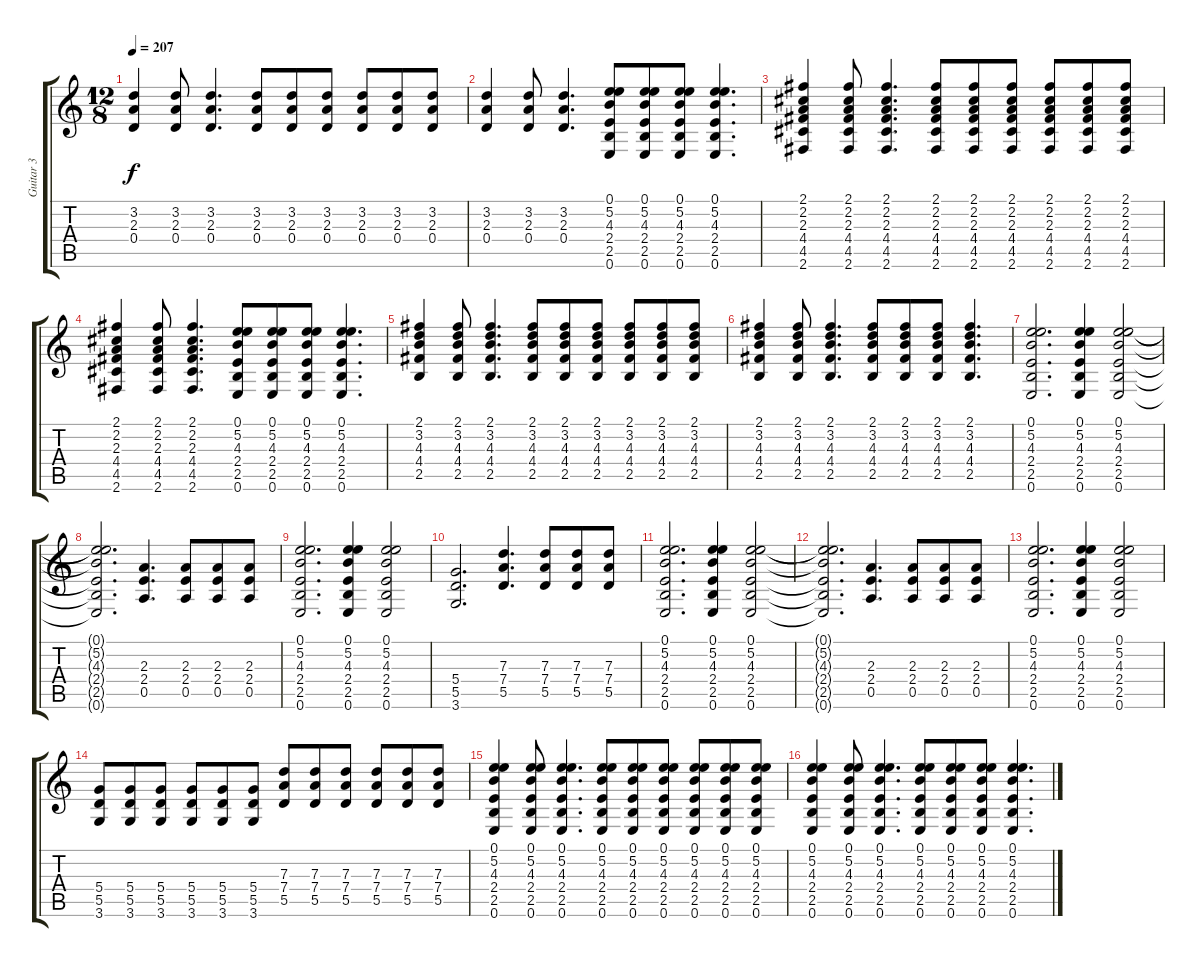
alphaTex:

\track ("Guitar 3" "Guitar 3") {instrument overdrivenguitar}
\staff {score tabs}
\tuning (E4 B3 G3 D3 A2 E2) {hide}
\ts (12 8)
\tempo 207
\clef g2
\ks c
(3.2 2.3 0.4).4{dy f} (3.2 2.3 0.4).8 (3.2 2.3 0.4).4{d} (3.2 2.3 0.4).8 (3.2 2.3 0.4).8 (3.2 2.3 0.4).8 (3.2 2.3 0.4).8 (3.2 2.3 0.4).8 (3.2 2.3 0.4).8 |
(3.2 2.3 0.4).4 (3.2 2.3 0.4).8 (3.2 2.3 0.4).4{d} (0.1 5.2 4.3 2.4 2.5 0.6).8 (0.1 5.2 4.3 2.4 2.5 0.6).8 (0.1 5.2 4.3 2.4 2.5 0.6).8 (0.1 5.2 4.3 2.4 2.5 0.6).4{d} |
(2.1 2.2 2.3 4.4 4.5 2.6).4 (2.1 2.2 2.3 4.4 4.5 2.6).8 (2.1 2.2 2.3 4.4 4.5 2.6).4{d} (2.1 2.2 2.3 4.4 4.5 2.6).8 (2.1 2.2 2.3 4.4 4.5 2.6).8 (2.1 2.2 2.3 4.4 4.5 2.6).8 (2.1 2.2 2.3 4.4 4.5 2.6).8 (2.1 2.2 2.3 4.4 4.5 2.6).8 (2.1 2.2 2.3 4.4 4.5 2.6).8 |
(2.1 2.2 2.3 4.4 4.5 2.6).4 (2.1 2.2 2.3 4.4 4.5 2.6).8 (2.1 2.2 2.3 4.4 4.5 2.6).4{d} (0.1 5.2 4.3 2.4 2.5 0.6).8 (0.1 5.2 4.3 2.4 2.5 0.6).8 (0.1 5.2 4.3 2.4 2.5 0.6).8 (0.1 5.2 4.3 2.4 2.5 0.6).4{d} |
(2.1 3.2 4.3 4.4 2.5).4 (2.1 3.2 4.3 4.4 2.5).8 (2.1 3.2 4.3 4.4 2.5).4{d} (2.1 3.2 4.3 4.4 2.5).8 (2.1 3.2 4.3 4.4 2.5).8 (2.1 3.2 4.3 4.4 2.5).8 (2.1 3.2 4.3 4.4 2.5).8 (2.1 3.2 4.3 4.4 2.5).8 (2.1 3.2 4.3 4.4 2.5).8 |
(2.1 3.2 4.3 4.4 2.5).4 (2.1 3.2 4.3 4.4 2.5).8 (2.1 3.2 4.3 4.4 2.5).4{d} (2.1 3.2 4.3 4.4 2.5).8 (2.1 3.2 4.3 4.4 2.5).8 (2.1 3.2 4.3 4.4 2.5).8 (2.1 3.2 4.3 4.4 2.5).4{d} |
(0.1 5.2 4.3 2.4 2.5 0.6).2{d} (0.1 5.2 4.3 2.4 2.5 0.6).4 (0.1 5.2 4.3 2.4 2.5 0.6).2 |
(0.1{t} 5.2{t} 4.3{t} 2.4{t} 2.5{t} 0.6{t}).2{d} (2.3 2.4 0.5).4{d} (2.3 2.4 0.5).8 (2.3 2.4 0.5).8 (2.3 2.4 0.5).8 |
(0.1 5.2 4.3 2.4 2.5 0.6).2{d} (0.1 5.2 4.3 2.4 2.5 0.6).4 (0.1 5.2 4.3 2.4 2.5 0.6).2 |
(5.4 5.5 3.6).2{d} (7.3 7.4 5.5).4{d} (7.3 7.4 5.5).8 (7.3 7.4 5.5).8 (7.3 7.4 5.5).8 |
(0.1 5.2 4.3 2.4 2.5 0.6).2{d} (0.1 5.2 4.3 2.4 2.5 0.6).4 (0.1 5.2 4.3 2.4 2.5 0.6).2 |
(0.1{t} 5.2{t} 4.3{t} 2.4{t} 2.5{t} 0.6{t}).2{d} (2.3 2.4 0.5).4{d} (2.3 2.4 0.5).8 (2.3 2.4 0.5).8 (2.3 2.4 0.5).8 |
(0.1 5.2 4.3 2.4 2.5 0.6).2{d} (0.1 5.2 4.3 2.4 2.5 0.6).4 (0.1 5.2 4.3 2.4 2.5 0.6).2 |
(5.4 5.5 3.6).8 (5.4 5.5 3.6).8 (5.4 5.5 3.6).8 (5.4 5.5 3.6).8 (5.4 5.5 3.6).8 (5.4 5.5 3.6).8 (7.3 7.4 5.5).8 (7.3 7.4 5.5).8 (7.3 7.4 5.5).8 (7.3 7.4 5.5).8 (7.3 7.4 5.5).8 (7.3 7.4 5.5).8 |
(0.1 5.2 4.3 2.4 2.5 0.6).4 (0.1 5.2 4.3 2.4 2.5 0.6).8 (0.1 5.2 4.3 2.4 2.5 0.6).4{d} (0.1 5.2 4.3 2.4 2.5 0.6).8 (0.1 5.2 4.3 2.4 2.5 0.6).8 (0.1 5.2 4.3 2.4 2.5 0.6).8 (0.1 5.2 4.3 2.4 2.5 0.6).8 (0.1 5.2 4.3 2.4 2.5 0.6).8 (0.1 5.2 4.3 2.4 2.5 0.6).8 |
(0.1 5.2 4.3 2.4 2.5 0.6).4 (0.1 5.2 4.3 2.4 2.5 0.6).8 (0.1 5.2 4.3 2.4 2.5 0.6).4{d} (0.1 5.2 4.3 2.4 2.5 0.6).8 (0.1 5.2 4.3 2.4 2.5 0.6).8 (0.1 5.2 4.3 2.4 2.5 0.6).8 (0.1 5.2 4.3 2.4 2.5 0.6).4{d}
